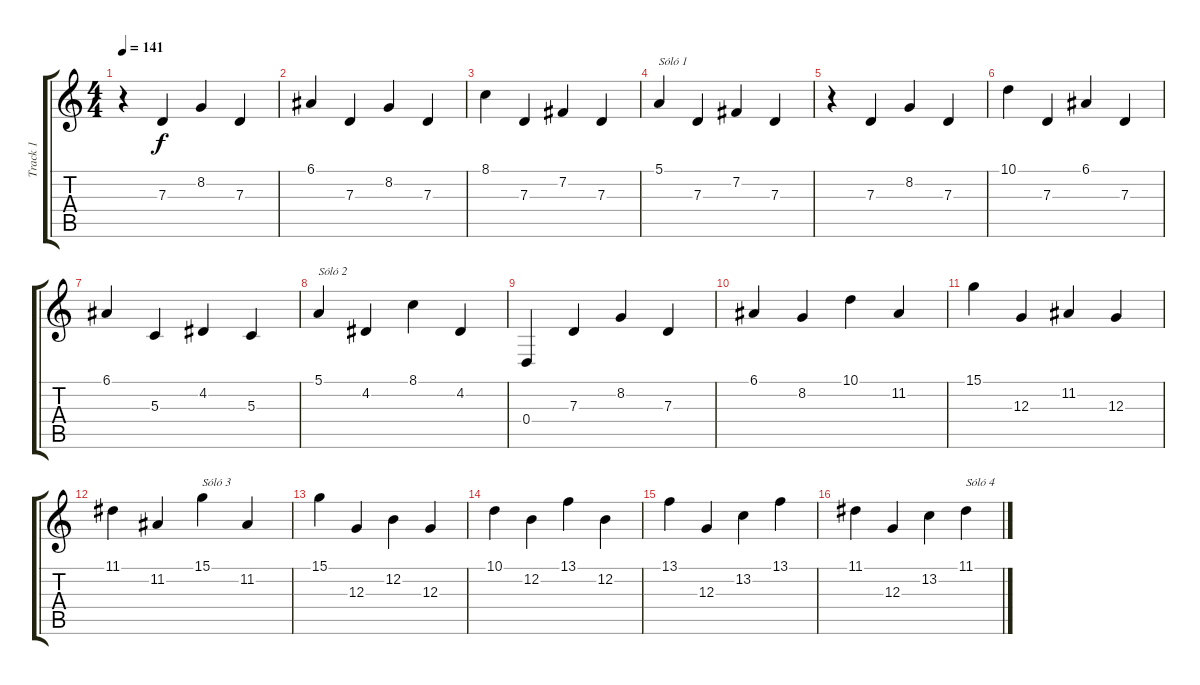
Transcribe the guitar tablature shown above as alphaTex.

\track ("Track 1" "Track 1") {instrument pad1newage}
\staff {score tabs}
\tuning (E4 B3 G3 D3 A2 E2) {hide}
\ts (4 4)
\tempo 141
\clef g2
\ks c
r.4{dy f instrument pad1newage} 7.3.4 8.2.4 7.3.4 |
6.1.4 7.3.4 8.2.4 7.3.4 |
8.1.4 7.3.4 7.2.4 7.3.4 |
5.1.4{txt "Sóló 1"} 7.3.4 7.2.4 7.3.4 |
r.4 7.3.4 8.2.4 7.3.4 |
10.1.4 7.3.4 6.1.4 7.3.4 |
6.1.4 5.3.4 4.2.4 5.3.4 |
5.1.4{txt "Sóló 2"} 4.2.4 8.1.4 4.2.4 |
0.4.4 7.3.4 8.2.4 7.3.4 |
6.1.4 8.2.4 10.1.4 11.2.4 |
15.1.4 12.3.4 11.2.4 12.3.4 |
11.1.4 11.2.4 15.1.4{txt "Sóló 3"} 11.2.4 |
15.1.4 12.3.4 12.2.4 12.3.4 |
10.1.4 12.2.4 13.1.4 12.2.4 |
13.1.4 12.3.4 13.2.4 13.1.4 |
11.1.4 12.3.4 13.2.4 11.1.4{txt "Sóló 4"}
